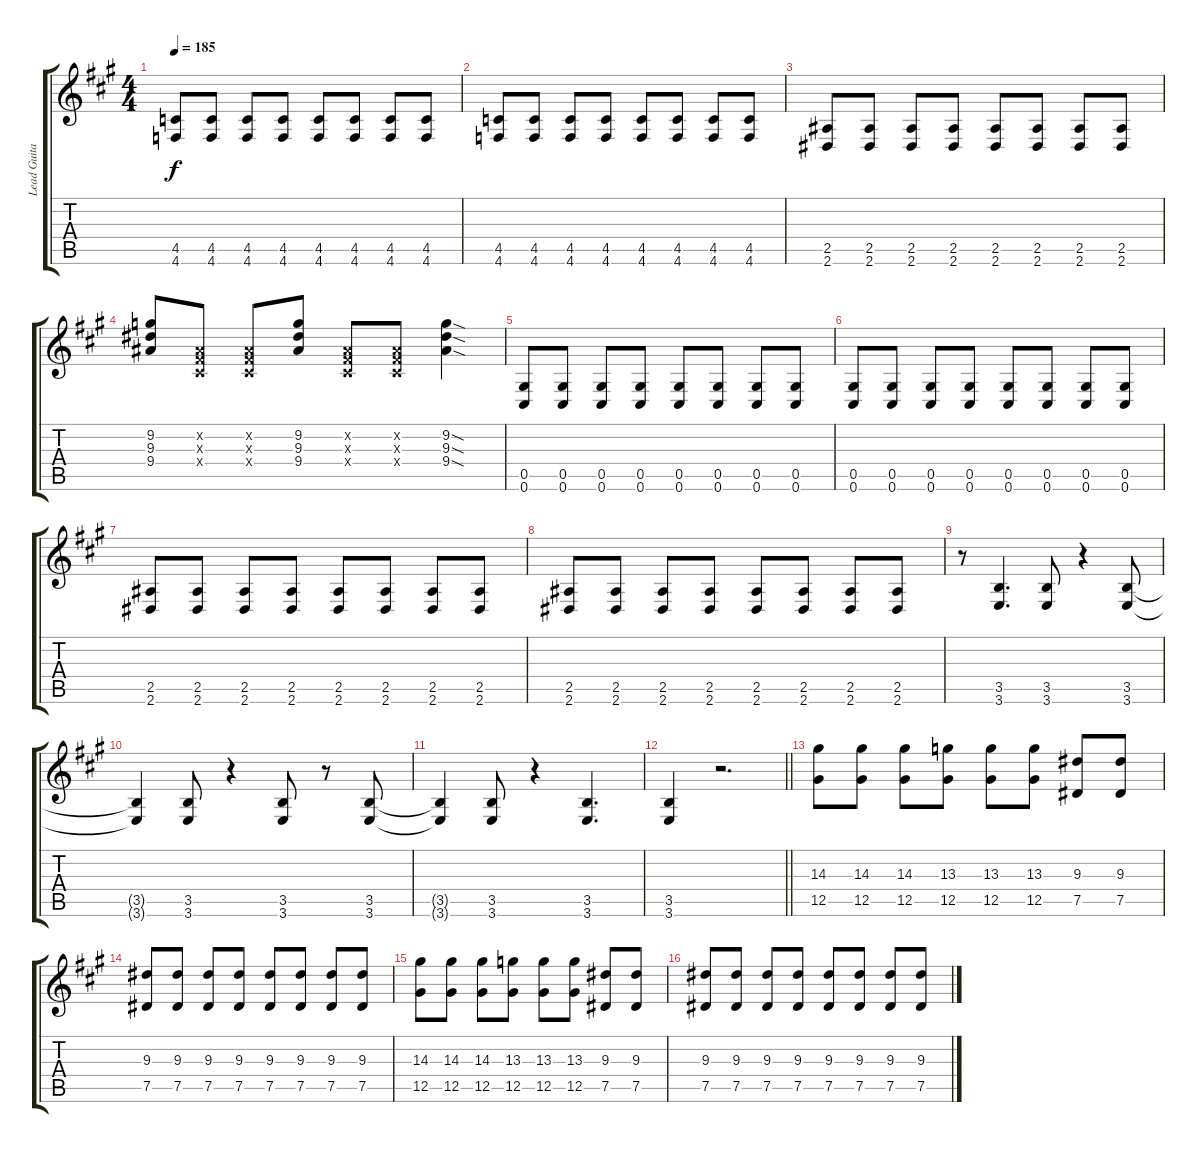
\track ("Lead Guitar" "Lead Guita") {instrument distortionguitar}
\staff {score tabs}
\tuning (Eb4 Bb3 Gb3 Db3 Ab2 Db2) {hide}
\ts (4 4)
\tempo 185
\clef g2
\ks f#minor
(4.5 4.6).8{dy f} (4.5 4.6).8 (4.5 4.6).8 (4.5 4.6).8 (4.5 4.6).8 (4.5 4.6).8 (4.5 4.6).8 (4.5 4.6).8 |
(4.5 4.6).8 (4.5 4.6).8 (4.5 4.6).8 (4.5 4.6).8 (4.5 4.6).8 (4.5 4.6).8 (4.5 4.6).8 (4.5 4.6).8 |
(2.5 2.6).8 (2.5 2.6).8 (2.5 2.6).8 (2.5 2.6).8 (2.5 2.6).8 (2.5 2.6).8 (2.5 2.6).8 (2.5 2.6).8 |
(9.2 9.3 9.4).8 (0.2{x} 0.3{x} 0.4{x}).8 (0.2{x} 0.3{x} 0.4{x}).8 (9.2 9.3 9.4).8 (0.2{x} 0.3{x} 0.4{x}).8 (0.2{x} 0.3{x} 0.4{x}).8 (9.2{sod} 9.3{sod} 9.4{sod}).4 |
(0.5 0.6).8 (0.5 0.6).8 (0.5 0.6).8 (0.5 0.6).8 (0.5 0.6).8 (0.5 0.6).8 (0.5 0.6).8 (0.5 0.6).8 |
(0.5 0.6).8 (0.5 0.6).8 (0.5 0.6).8 (0.5 0.6).8 (0.5 0.6).8 (0.5 0.6).8 (0.5 0.6).8 (0.5 0.6).8 |
(2.5 2.6).8 (2.5 2.6).8 (2.5 2.6).8 (2.5 2.6).8 (2.5 2.6).8 (2.5 2.6).8 (2.5 2.6).8 (2.5 2.6).8 |
(2.5 2.6).8 (2.5 2.6).8 (2.5 2.6).8 (2.5 2.6).8 (2.5 2.6).8 (2.5 2.6).8 (2.5 2.6).8 (2.5 2.6).8 |
r.8 (3.5 3.6).4{d} (3.5 3.6).8 r.4 (3.5 3.6).8 |
(3.5{t} 3.6{t}).4 (3.5 3.6).8 r.4 (3.5 3.6).8 r.8 (3.5 3.6).8 |
(3.5{t} 3.6{t}).4 (3.5 3.6).8 r.4 (3.5 3.6).4{d} |
\barLineRight lightlight
(3.5 3.6).4 r.2{d} |
(14.3 12.5).8 (14.3 12.5).8 (14.3 12.5).8 (13.3 12.5).8 (13.3 12.5).8 (13.3 12.5).8 (9.3 7.5).8 (9.3 7.5).8 |
(9.3 7.5).8 (9.3 7.5).8 (9.3 7.5).8 (9.3 7.5).8 (9.3 7.5).8 (9.3 7.5).8 (9.3 7.5).8 (9.3 7.5).8 |
(14.3 12.5).8 (14.3 12.5).8 (14.3 12.5).8 (13.3 12.5).8 (13.3 12.5).8 (13.3 12.5).8 (9.3 7.5).8 (9.3 7.5).8 |
(9.3 7.5).8 (9.3 7.5).8 (9.3 7.5).8 (9.3 7.5).8 (9.3 7.5).8 (9.3 7.5).8 (9.3 7.5).8 (9.3 7.5).8
